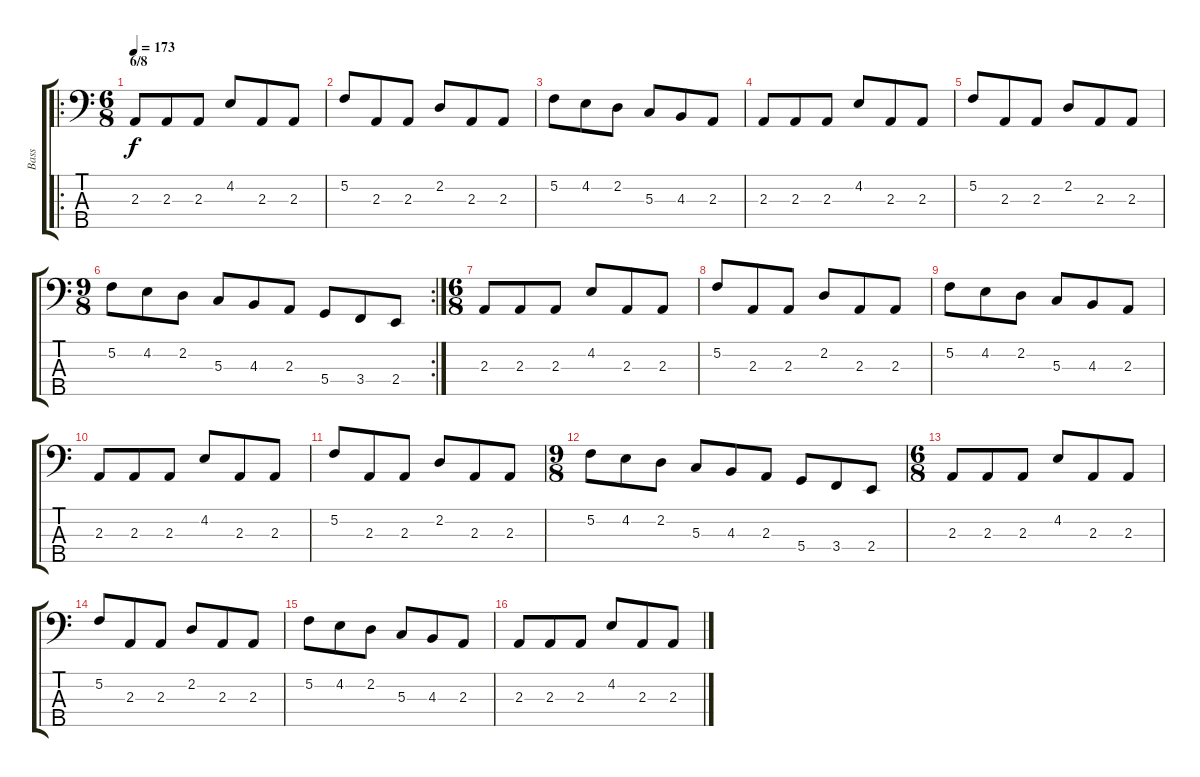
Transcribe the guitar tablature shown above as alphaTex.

\track ("Bass" "Bass") {instrument electricbassfinger}
\staff {score tabs}
\tuning (F2 C2 G1 D1 A0) {hide}
\ro
\ts (6 8)
\section ("" "6/8")
\tempo 173
\tempo 258
\tempo 173
\clef f4
\ks c
2.3.8{dy f instrument electricbassfinger} 2.3.8 2.3.8 4.2.8 2.3.8 2.3.8 |
5.2.8 2.3.8 2.3.8 2.2.8 2.3.8 2.3.8 |
5.2.8 4.2.8 2.2.8 5.3.8 4.3.8 2.3.8 |
2.3.8 2.3.8 2.3.8 4.2.8 2.3.8 2.3.8 |
5.2.8 2.3.8 2.3.8 2.2.8 2.3.8 2.3.8 |
\rc 2
\ts (9 8)
5.2.8 4.2.8 2.2.8 5.3.8 4.3.8 2.3.8 5.4.8 3.4.8 2.4.8 |
\ts (6 8)
2.3.8 2.3.8 2.3.8 4.2.8 2.3.8 2.3.8 |
5.2.8 2.3.8 2.3.8 2.2.8 2.3.8 2.3.8 |
5.2.8 4.2.8 2.2.8 5.3.8 4.3.8 2.3.8 |
2.3.8 2.3.8 2.3.8 4.2.8 2.3.8 2.3.8 |
5.2.8 2.3.8 2.3.8 2.2.8 2.3.8 2.3.8 |
\ts (9 8)
5.2.8 4.2.8 2.2.8 5.3.8 4.3.8 2.3.8 5.4.8 3.4.8 2.4.8 |
\ts (6 8)
2.3.8 2.3.8 2.3.8 4.2.8 2.3.8 2.3.8 |
5.2.8 2.3.8 2.3.8 2.2.8 2.3.8 2.3.8 |
5.2.8 4.2.8 2.2.8 5.3.8 4.3.8 2.3.8 |
2.3.8 2.3.8 2.3.8 4.2.8 2.3.8 2.3.8
